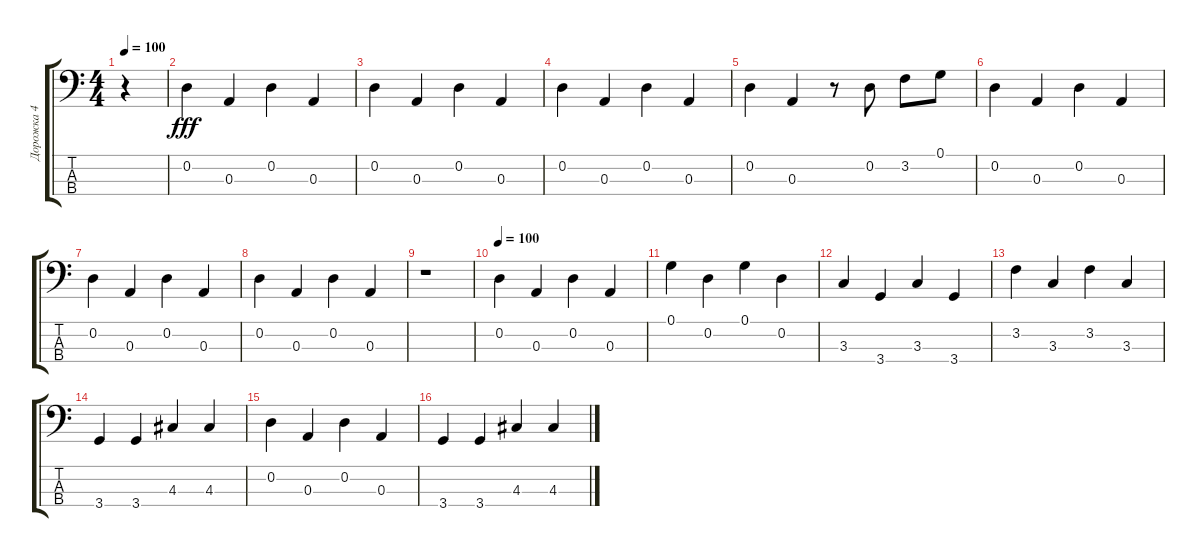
\track ("Дорожка 4" "Дорожка 4") {instrument electricbasspick}
\staff {score tabs}
\tuning (G2 D2 A1 E1) {hide}
\ts (4 4)
\tempo 100
\clef f4
\ks c
r.4{dy fff instrument electricbasspick} |
0.2.4 0.3.4 0.2.4 0.3.4 |
0.2.4 0.3.4 0.2.4 0.3.4 |
0.2.4 0.3.4 0.2.4 0.3.4 |
0.2.4 0.3.4 r.8 0.2.8 3.2.8 0.1.8 |
0.2.4 0.3.4 0.2.4 0.3.4 |
0.2.4 0.3.4 0.2.4 0.3.4 |
0.2.4 0.3.4 0.2.4 0.3.4 |
r.1 |
\tempo 100
0.2.4 0.3.4 0.2.4 0.3.4 |
0.1.4 0.2.4 0.1.4 0.2.4 |
3.3.4 3.4.4 3.3.4 3.4.4 |
3.2.4 3.3.4 3.2.4 3.3.4 |
3.4.4 3.4.4 4.3.4 4.3.4 |
0.2.4 0.3.4 0.2.4 0.3.4 |
3.4.4 3.4.4 4.3.4 4.3.4
